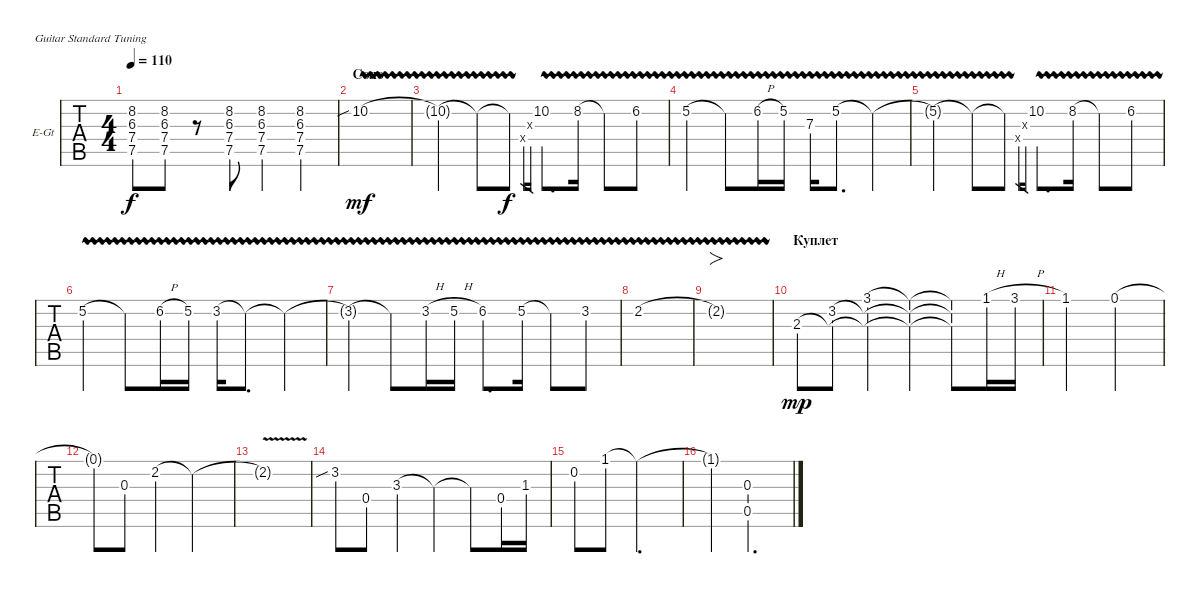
\defaultSystemsLayout 4
\bracketExtendMode groupsimilarinstruments
\firstSystemTrackNameOrientation horizontal
\otherSystemsTrackNameOrientation horizontal
\track ("Matt" "E-Gt") {instrument distortionguitar}
\staff {tabs}
\tuning (E4 B3 G3 D3 A2 E2)
\ts (4 4)
\tempo 110
\clef g2
\ks c
(7.5 7.4 6.3 8.2).8{dy f} (7.5 7.4 6.3 8.2).8 r.8 (7.5 7.4 6.3 8.2).8 (7.5 7.4 6.3 8.2).4 (7.5 7.4 6.3 8.2).4 |
\section ("" "Соло")
10.2{vw sib}.1{dy mf} |
10.2{vw t}.4 10.2{vw t}.8 10.2{vw t}.8{dy f} 0.4{x}.16{gr} 0.3{x}.16{gr} 10.2{vw}.8{d} 8.2{vw}.16 8.2{vw t}.8 6.2{vw}.8 |
5.2{vw}.4 5.2{vw t}.8 6.2{vw h}.16 5.2{vw}.16 7.3{vw}.16 5.2{vw}.8{d} 5.2{vw t}.4 |
5.2{vw t}.4 5.2{vw t}.8 5.2{vw t}.8 0.4{x}.16{gr} 0.3{x}.16{gr} 10.2{vw}.8{d} 8.2{vw}.16 8.2{vw t}.8 6.2{vw}.8 |
5.2{vw}.4 5.2{vw t}.8 6.2{vw h}.16 5.2{vw}.16 3.2{vw}.16 3.2{vw t}.8{d} 3.2{vw t}.4 |
3.2{vw t}.4 3.2{vw t}.8 3.2{vw h}.16 5.2{vw h}.16 6.2{vw}.8{d} 5.2{vw}.16 5.2{vw t}.8 3.2{vw}.8 |
2.2{vw}.1 |
2.2{vw t}.1{fo} |
\section ("" "Куплет")
2.3.8{dy mp} (3.2 2.3{t}).8 (3.1 2.3{t} 3.2{t}).4 (3.1{t} 2.3{t} 3.2{t}).4 (3.1{t} 2.3{t} 3.2{t}).8 1.1{h}.16 3.1{h}.16 |
1.1.2 0.1.2 |
0.1{t}.8 0.3.8 2.2.4 2.2{t}.2 |
2.2{v t}.1 |
3.2{sib}.8 0.4.8 3.3.4 3.3{t}.4 3.3{t}.8 0.4.16 1.3.16 |
0.2.8 1.1.8 1.1{t}.2{d} |
1.1{t}.4 (0.3 0.5).2{d}
